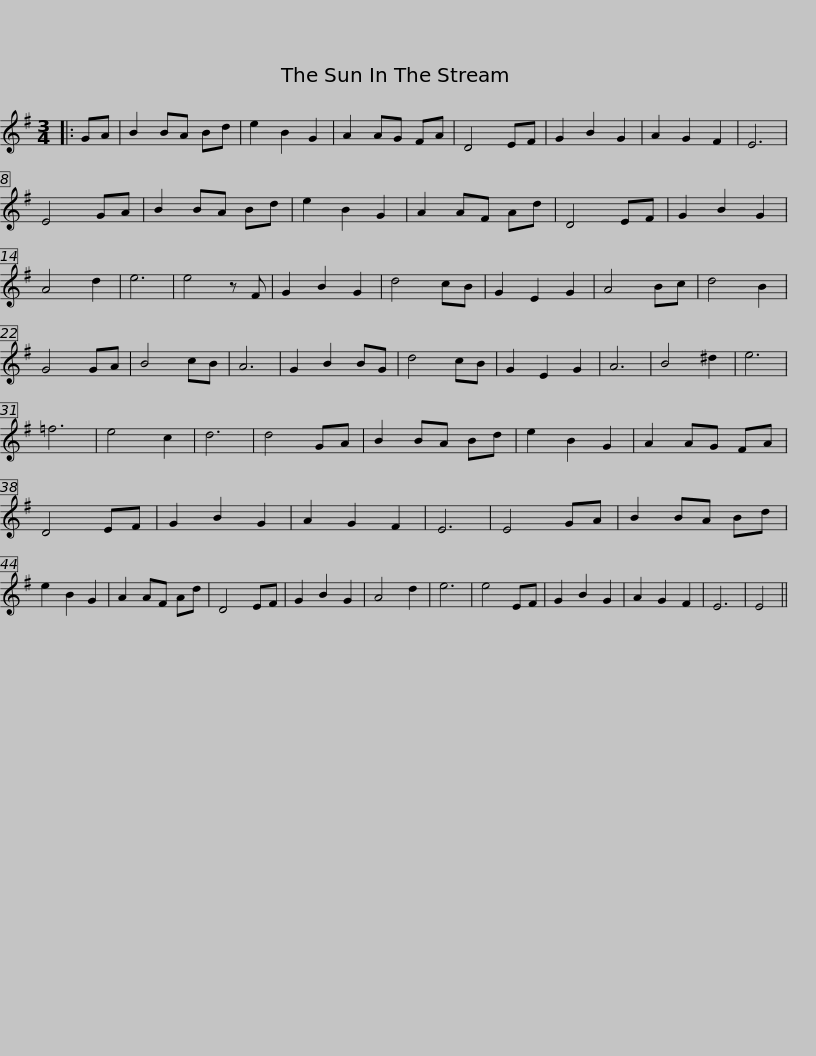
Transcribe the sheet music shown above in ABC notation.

X:1
L:1/8
M:3/4
I:linebreak $
K:G
V:1 treble
V:1
|: GA | B2 BA Bd | e2 B2 G2 | A2 AG FA | D4 EF | %5
 G2 B2 G2 | A2 G2 F2 | E6 | E4 GA | B2 BA Bd | %10
 e2 B2 G2 |$ A2 AF Ad | D4 EF | G2 B2 G2 | A4 d2 | %15
 e6 | e4 z F | G2 B2 G2 | d4 cB | G2 E2 G2 | %20
 A4 Bc | d4 B2 | G4 GA | B4 cB |$ A6 | %25
 G2 B2 BG | d4 cB | G2 E2 G2 | A6 | B4 ^d2 | %30
 e6 | =f6 | e4 c2 | d6 | d4 GA | %35
 B2 BA Bd | e2 B2 G2 |$ A2 AG FA | D4 EF | G2 B2 G2 | %40
 A2 G2 F2 | E6 | E4 GA | B2 BA Bd | e2 B2 G2 | %45
 A2 AF Ad | D4 EF | G2 B2 G2 | A4 d2 |$ e6 | %50
 e4 EF | G2 B2 G2 | A2 G2 F2 | E6 | E4 || %55
